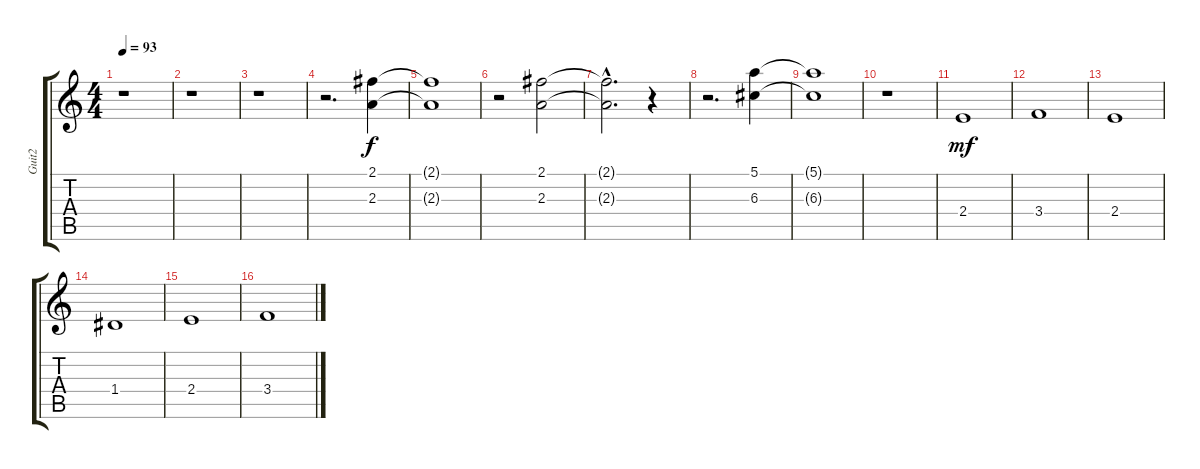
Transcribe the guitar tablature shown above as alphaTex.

\track ("Guit2" "Guit2") {instrument electricguitarjazz}
\staff {score tabs}
\tuning (E4 B3 G3 D3 A2 E2) {hide}
\ts (4 4)
\tempo 93
\clef g2
\ks c
r.1{dy f instrument electricguitarjazz} |
r.1 |
r.1 |
r.2{d} (2.1 2.3).4 |
(2.1{t} 2.3{t}).1 |
r.2 (2.1 2.3).2 |
(2.1{hac t} 2.3{hac t}).2{d} r.4 |
r.2{d} (5.1 6.3).4{volume 16 balance 0 instrument electricguitarjazz} |
(5.1{t} 6.3{t}).1 |
r.1 |
2.4.1{dy mf} |
3.4.1 |
2.4.1 |
1.4.1 |
2.4.1 |
3.4.1
